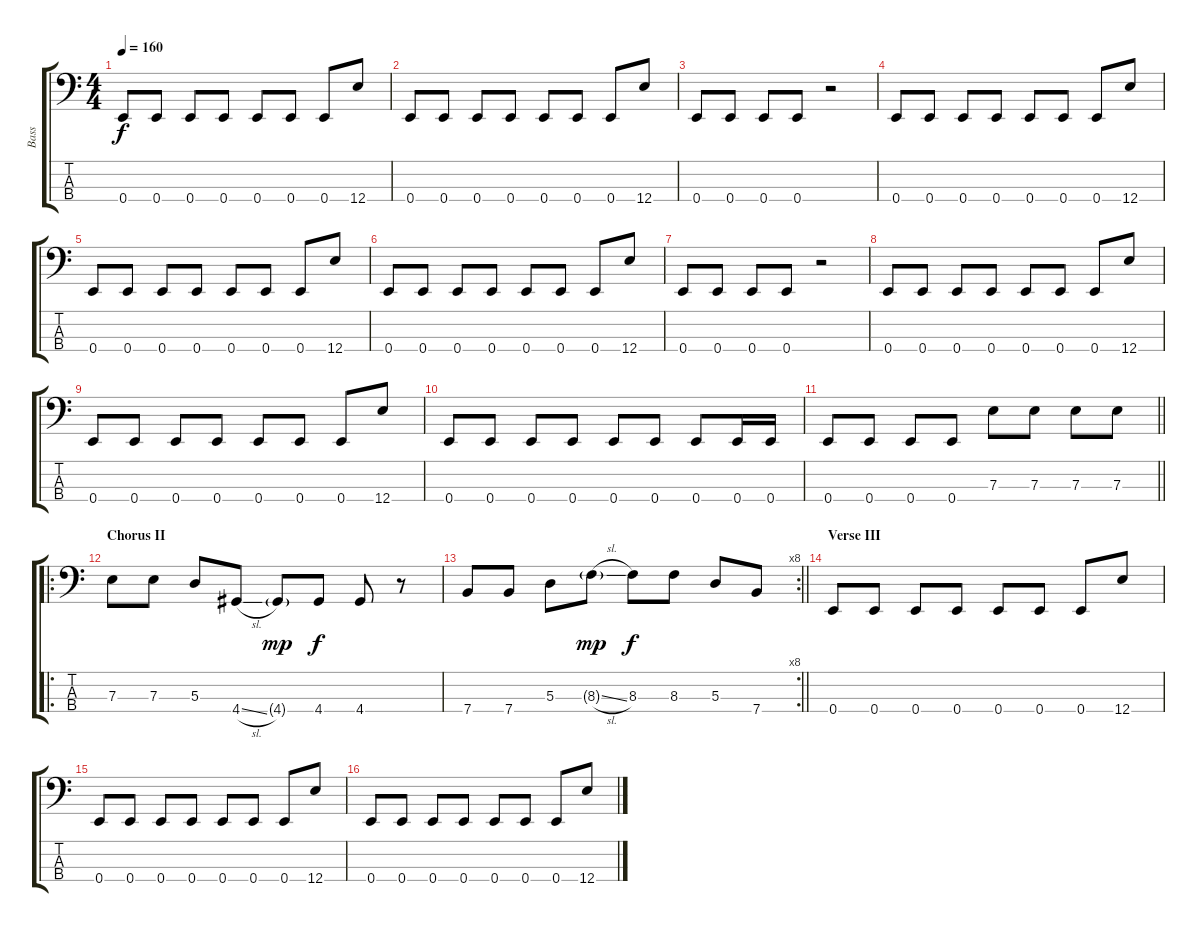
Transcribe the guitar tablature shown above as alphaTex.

\track ("Bass" "Bass") {instrument electricbassfinger}
\staff {score tabs}
\tuning (G2 D2 A1 E1) {hide}
\ts (4 4)
\tempo 160
\clef f4
\ks c
0.4.8{dy f} 0.4.8 0.4.8 0.4.8 0.4.8 0.4.8 0.4.8 12.4.8 |
0.4.8 0.4.8 0.4.8 0.4.8 0.4.8 0.4.8 0.4.8 12.4.8 |
0.4.8 0.4.8 0.4.8 0.4.8 r.2 |
0.4.8 0.4.8 0.4.8 0.4.8 0.4.8 0.4.8 0.4.8 12.4.8 |
0.4.8 0.4.8 0.4.8 0.4.8 0.4.8 0.4.8 0.4.8 12.4.8 |
0.4.8 0.4.8 0.4.8 0.4.8 0.4.8 0.4.8 0.4.8 12.4.8 |
0.4.8 0.4.8 0.4.8 0.4.8 r.2 |
0.4.8 0.4.8 0.4.8 0.4.8 0.4.8 0.4.8 0.4.8 12.4.8 |
0.4.8 0.4.8 0.4.8 0.4.8 0.4.8 0.4.8 0.4.8 12.4.8 |
0.4.8 0.4.8 0.4.8 0.4.8 0.4.8 0.4.8 0.4.8 0.4.16 0.4.16 |
\barLineRight lightlight
0.4.8 0.4.8 0.4.8 0.4.8 7.3.8 7.3.8 7.3.8 7.3.8 |
\ro
\section ("" "Chorus II")
7.3.8 7.3.8 5.3.8 4.4{sl}.8 4.4{g}.8{dy mp} 4.4.8{dy f} 4.4.8 r.8 |
\rc 8
\barLineRight lightlight
7.4.8 7.4.8 5.3.8 8.3{sl g}.8{dy mp} 8.3.8{dy f} 8.3.8 5.3.8 7.4.8 |
\section ("" "Verse III")
0.4.8 0.4.8 0.4.8 0.4.8 0.4.8 0.4.8 0.4.8 12.4.8 |
0.4.8 0.4.8 0.4.8 0.4.8 0.4.8 0.4.8 0.4.8 12.4.8 |
0.4.8 0.4.8 0.4.8 0.4.8 0.4.8 0.4.8 0.4.8 12.4.8
